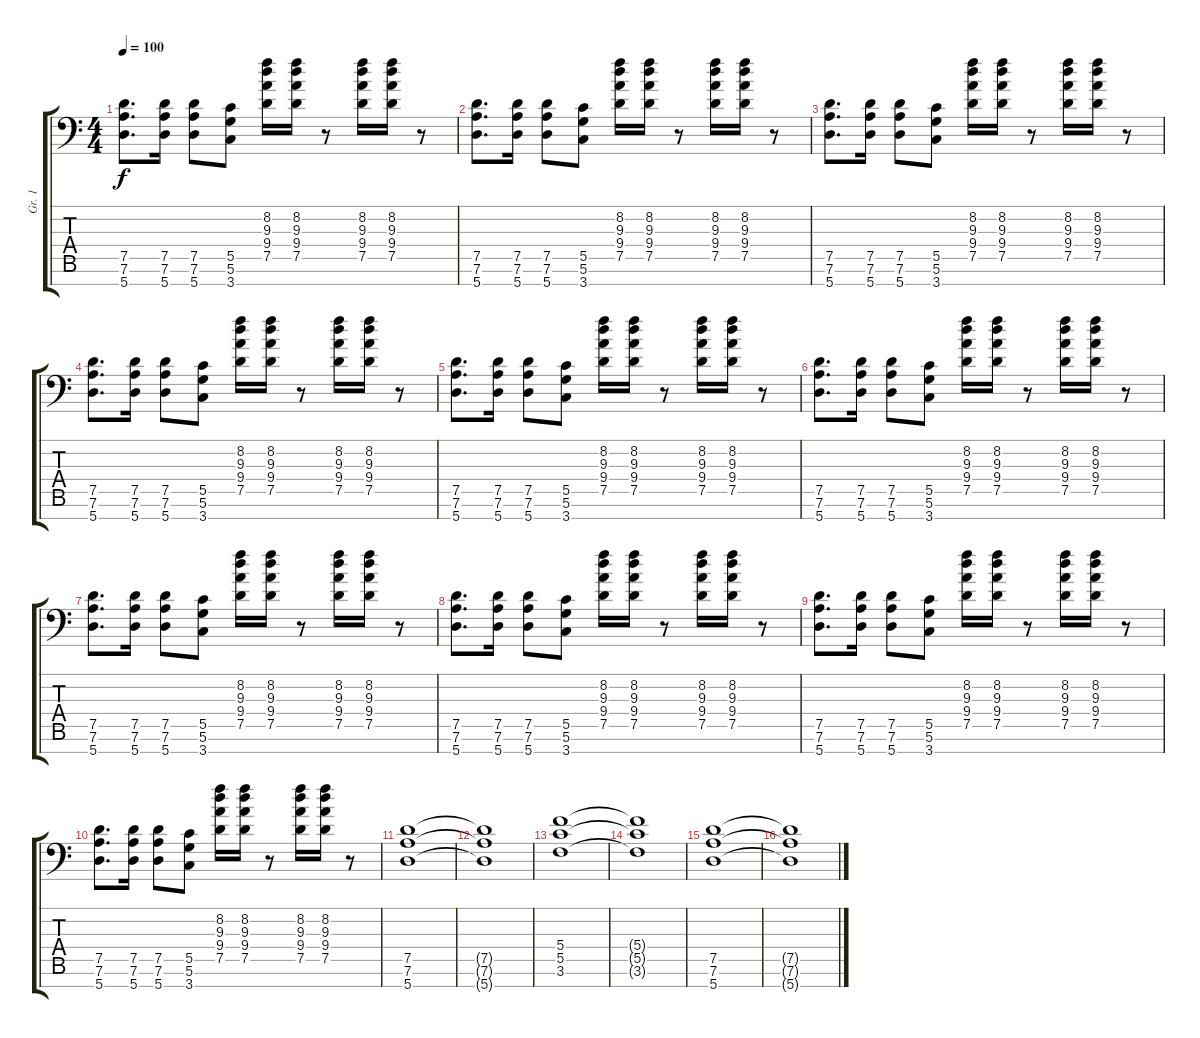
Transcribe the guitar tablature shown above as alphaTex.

\track ("Gr. 1" "Gr. 1") {instrument electricguitarmuted}
\staff {score tabs}
\tuning (D4 A3 F3 C3 G2 D2 A1) {hide}
\ts (4 4)
\tempo 100
\clef f4
\ks c
(7.5 7.6 5.7).8{d dy f} (7.5 7.6 5.7).16 (7.5 7.6 5.7).8 (5.5 5.6 3.7).8 (8.2 9.3 9.4 7.5).16 (8.2 9.3 9.4 7.5).16 r.8 (8.2 9.3 9.4 7.5).16 (8.2 9.3 9.4 7.5).16 r.8 |
(7.5 7.6 5.7).8{d} (7.5 7.6 5.7).16 (7.5 7.6 5.7).8 (5.5 5.6 3.7).8 (8.2 9.3 9.4 7.5).16 (8.2 9.3 9.4 7.5).16 r.8 (8.2 9.3 9.4 7.5).16 (8.2 9.3 9.4 7.5).16 r.8 |
(7.5 7.6 5.7).8{d} (7.5 7.6 5.7).16 (7.5 7.6 5.7).8 (5.5 5.6 3.7).8 (8.2 9.3 9.4 7.5).16 (8.2 9.3 9.4 7.5).16 r.8 (8.2 9.3 9.4 7.5).16 (8.2 9.3 9.4 7.5).16 r.8 |
(7.5 7.6 5.7).8{d} (7.5 7.6 5.7).16 (7.5 7.6 5.7).8 (5.5 5.6 3.7).8 (8.2 9.3 9.4 7.5).16 (8.2 9.3 9.4 7.5).16 r.8 (8.2 9.3 9.4 7.5).16 (8.2 9.3 9.4 7.5).16 r.8 |
(7.5 7.6 5.7).8{d} (7.5 7.6 5.7).16 (7.5 7.6 5.7).8 (5.5 5.6 3.7).8 (8.2 9.3 9.4 7.5).16 (8.2 9.3 9.4 7.5).16 r.8 (8.2 9.3 9.4 7.5).16 (8.2 9.3 9.4 7.5).16 r.8 |
(7.5 7.6 5.7).8{d} (7.5 7.6 5.7).16 (7.5 7.6 5.7).8 (5.5 5.6 3.7).8 (8.2 9.3 9.4 7.5).16 (8.2 9.3 9.4 7.5).16 r.8 (8.2 9.3 9.4 7.5).16 (8.2 9.3 9.4 7.5).16 r.8 |
(7.5 7.6 5.7).8{d} (7.5 7.6 5.7).16 (7.5 7.6 5.7).8 (5.5 5.6 3.7).8 (8.2 9.3 9.4 7.5).16 (8.2 9.3 9.4 7.5).16 r.8 (8.2 9.3 9.4 7.5).16 (8.2 9.3 9.4 7.5).16 r.8 |
(7.5 7.6 5.7).8{d} (7.5 7.6 5.7).16 (7.5 7.6 5.7).8 (5.5 5.6 3.7).8 (8.2 9.3 9.4 7.5).16 (8.2 9.3 9.4 7.5).16 r.8 (8.2 9.3 9.4 7.5).16 (8.2 9.3 9.4 7.5).16 r.8 |
(7.5 7.6 5.7).8{d} (7.5 7.6 5.7).16 (7.5 7.6 5.7).8 (5.5 5.6 3.7).8 (8.2 9.3 9.4 7.5).16 (8.2 9.3 9.4 7.5).16 r.8 (8.2 9.3 9.4 7.5).16 (8.2 9.3 9.4 7.5).16 r.8 |
(7.5 7.6 5.7).8{d} (7.5 7.6 5.7).16 (7.5 7.6 5.7).8 (5.5 5.6 3.7).8 (8.2 9.3 9.4 7.5).16 (8.2 9.3 9.4 7.5).16 r.8 (8.2 9.3 9.4 7.5).16 (8.2 9.3 9.4 7.5).16 r.8 |
(7.5 7.6 5.7).1 |
(7.5{t} 7.6{t} 5.7{t}).1 |
(5.4 5.5 3.6).1 |
(5.4{t} 5.5{t} 3.6{t}).1 |
(7.5 7.6 5.7).1 |
(7.5{t} 7.6{t} 5.7{t}).1
